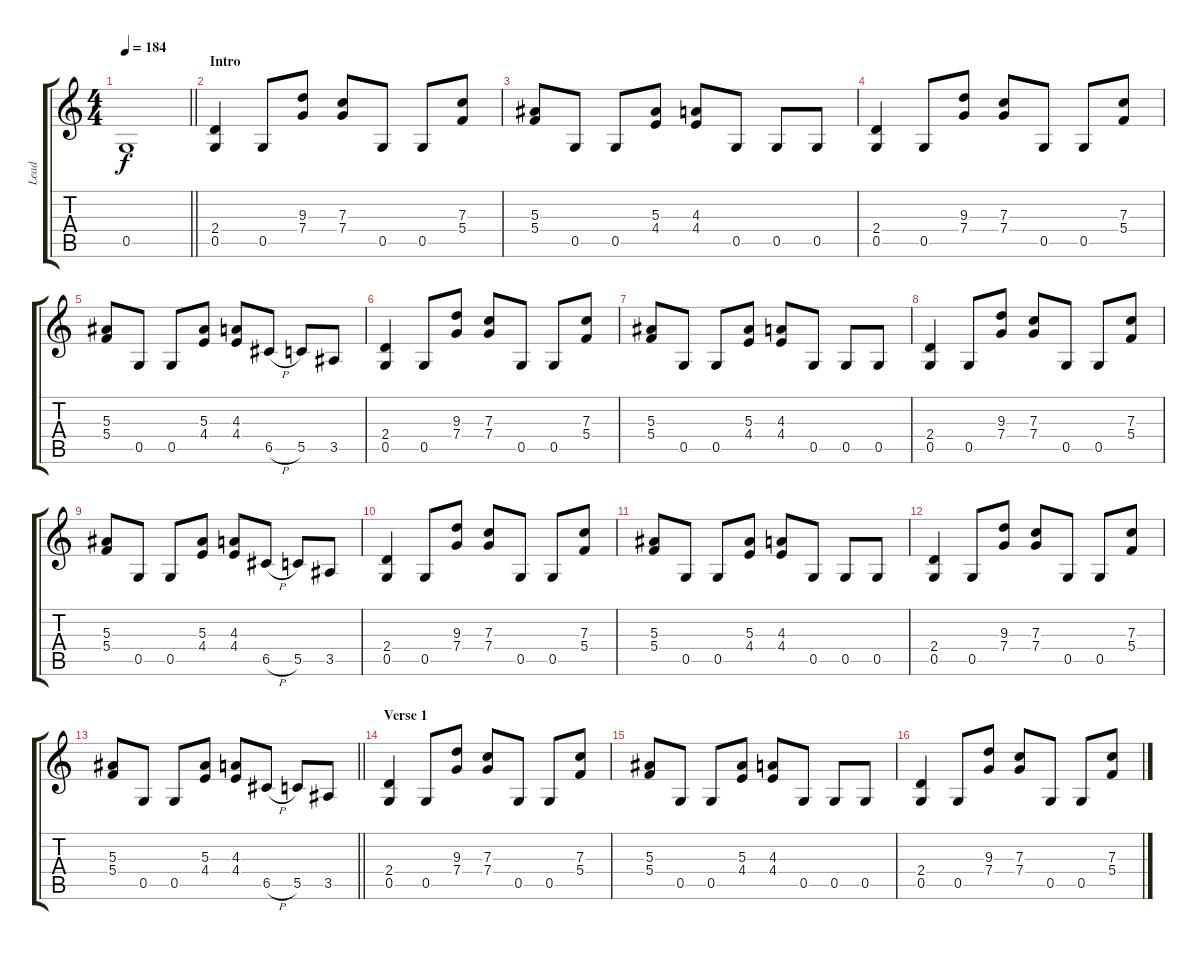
\track ("Lead" "Lead") {instrument distortionguitar}
\staff {score tabs}
\tuning (D4 A3 F3 C3 G2 D2) {hide}
\ts (4 4)
\tempo 184
\clef g2
\barLineRight lightlight
\ks c
0.5.1{dy f instrument distortionguitar} |
\section ("" "Intro")
(2.4 0.5).4 0.5.8 (9.3 7.4).8 (7.3 7.4).8 0.5.8 0.5.8 (7.3 5.4).8 |
(5.3 5.4).8 0.5.8 0.5.8 (5.3 4.4).8 (4.3 4.4).8 0.5.8 0.5.8 0.5.8 |
(2.4 0.5).4 0.5.8 (9.3 7.4).8 (7.3 7.4).8 0.5.8 0.5.8 (7.3 5.4).8 |
(5.3 5.4).8 0.5.8 0.5.8 (5.3 4.4).8 (4.3 4.4).8 6.5{h}.8 5.5.8 3.5.8 |
(2.4 0.5).4 0.5.8 (9.3 7.4).8 (7.3 7.4).8 0.5.8 0.5.8 (7.3 5.4).8 |
(5.3 5.4).8 0.5.8 0.5.8 (5.3 4.4).8 (4.3 4.4).8 0.5.8 0.5.8 0.5.8 |
(2.4 0.5).4 0.5.8 (9.3 7.4).8 (7.3 7.4).8 0.5.8 0.5.8 (7.3 5.4).8 |
(5.3 5.4).8 0.5.8 0.5.8 (5.3 4.4).8 (4.3 4.4).8 6.5{h}.8 5.5.8 3.5.8 |
(2.4 0.5).4 0.5.8 (9.3 7.4).8 (7.3 7.4).8 0.5.8 0.5.8 (7.3 5.4).8 |
(5.3 5.4).8 0.5.8 0.5.8 (5.3 4.4).8 (4.3 4.4).8 0.5.8 0.5.8 0.5.8 |
(2.4 0.5).4 0.5.8 (9.3 7.4).8 (7.3 7.4).8 0.5.8 0.5.8 (7.3 5.4).8 |
\barLineRight lightlight
(5.3 5.4).8 0.5.8 0.5.8 (5.3 4.4).8 (4.3 4.4).8 6.5{h}.8 5.5.8 3.5.8 |
\section ("" "Verse 1")
(2.4 0.5).4 0.5.8 (9.3 7.4).8 (7.3 7.4).8 0.5.8 0.5.8 (7.3 5.4).8 |
(5.3 5.4).8 0.5.8 0.5.8 (5.3 4.4).8 (4.3 4.4).8 0.5.8 0.5.8 0.5.8 |
(2.4 0.5).4 0.5.8 (9.3 7.4).8 (7.3 7.4).8 0.5.8 0.5.8 (7.3 5.4).8
